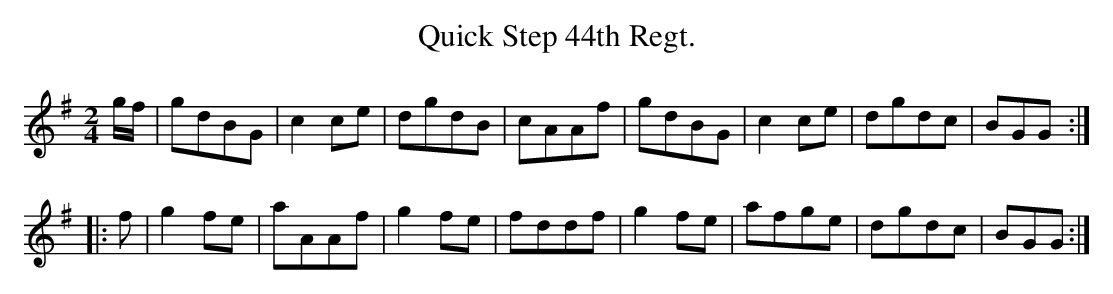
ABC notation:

X:1
T:Quick Step 44th Regt.
M:2/4
L:1/8
K:G
g/f/|\
gdBG| c2ce| dgdB| cAAf| gdBG| c2ce| dgdc| BGG:|
|:f|\
g2fe| aAAf| g2fe| fddf| g2fe| afge| dgdc| BGG:|
